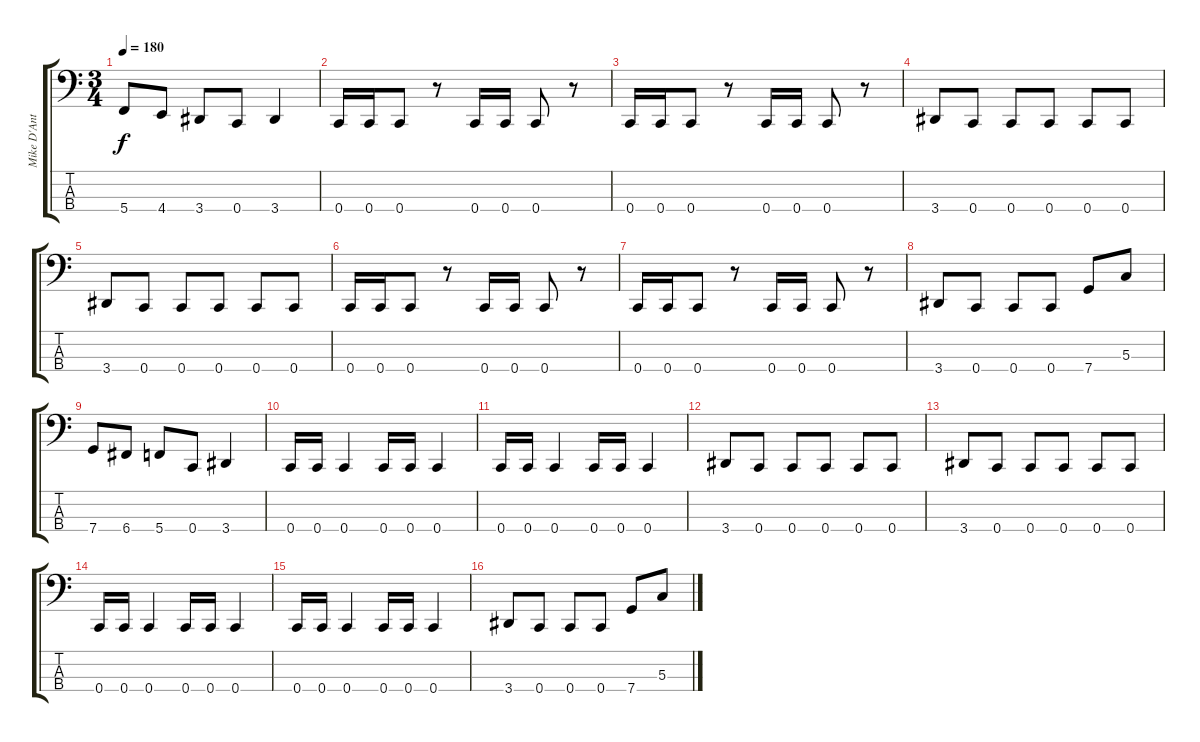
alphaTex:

\track ("Mike D'Antonio" "Mike D'Ant") {instrument electricbasspick}
\staff {score tabs}
\tuning (F2 C2 G1 C1) {hide}
\ts (3 4)
\tempo 180
\clef f4
\ks c
5.4.8{dy f} 4.4.8 3.4.8 0.4.8 3.4.4 |
0.4.16 0.4.16 0.4.8 r.8 0.4.16 0.4.16 0.4.8 r.8 |
0.4.16 0.4.16 0.4.8 r.8 0.4.16 0.4.16 0.4.8 r.8 |
3.4.8 0.4.8 0.4.8 0.4.8 0.4.8 0.4.8 |
3.4.8 0.4.8 0.4.8 0.4.8 0.4.8 0.4.8 |
0.4.16 0.4.16 0.4.8 r.8 0.4.16 0.4.16 0.4.8 r.8 |
0.4.16 0.4.16 0.4.8 r.8 0.4.16 0.4.16 0.4.8 r.8 |
3.4.8 0.4.8 0.4.8 0.4.8 7.4.8 5.3.8 |
7.4.8 6.4.8 5.4.8 0.4.8 3.4.4 |
0.4.16 0.4.16 0.4.4 0.4.16 0.4.16 0.4.4 |
0.4.16 0.4.16 0.4.4 0.4.16 0.4.16 0.4.4 |
3.4.8 0.4.8 0.4.8 0.4.8 0.4.8 0.4.8 |
3.4.8 0.4.8 0.4.8 0.4.8 0.4.8 0.4.8 |
0.4.16 0.4.16 0.4.4 0.4.16 0.4.16 0.4.4 |
0.4.16 0.4.16 0.4.4 0.4.16 0.4.16 0.4.4 |
3.4.8 0.4.8 0.4.8 0.4.8 7.4.8 5.3.8
